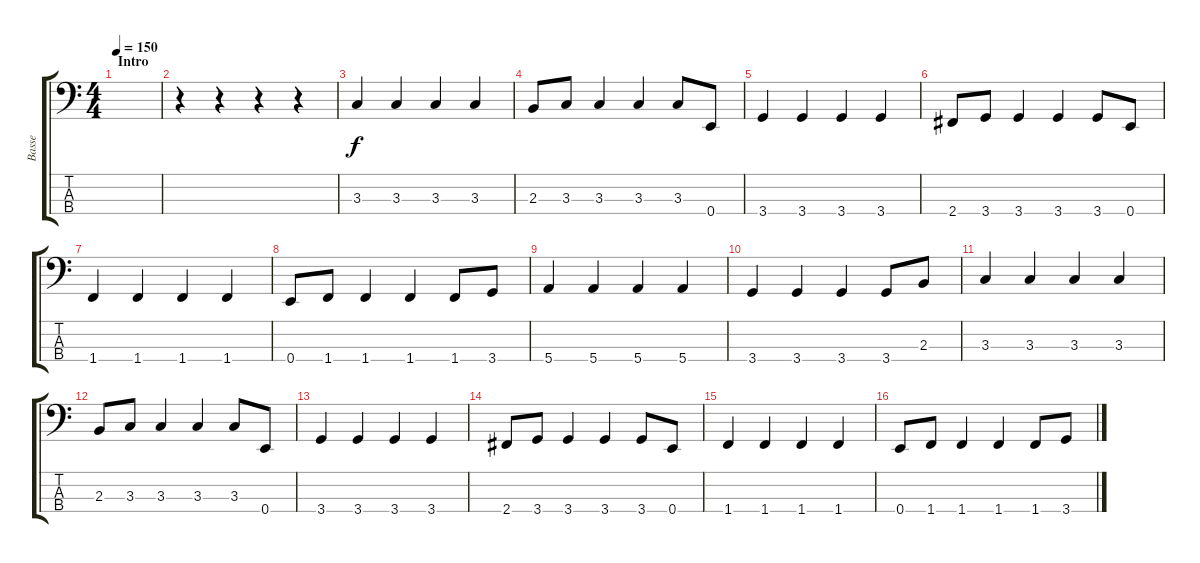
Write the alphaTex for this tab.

\track ("Basse" "Basse") {instrument electricbassfinger}
\staff {score tabs}
\tuning (G2 D2 A1 E1) {hide}
\ts (4 4)
\section ("" "Intro")
\tempo 150
\clef f4
\ks c
|
r.4 r.4 r.4 r.4 |
3.3.4 3.3.4 3.3.4 3.3.4 |
2.3.8 3.3.8 3.3.4 3.3.4 3.3.8 0.4.8 |
3.4.4 3.4.4 3.4.4 3.4.4 |
2.4.8 3.4.8 3.4.4 3.4.4 3.4.8 0.4.8 |
1.4.4 1.4.4 1.4.4 1.4.4 |
0.4.8 1.4.8 1.4.4 1.4.4 1.4.8 3.4.8 |
5.4.4 5.4.4 5.4.4 5.4.4 |
3.4.4 3.4.4 3.4.4 3.4.8 2.3.8 |
3.3.4 3.3.4 3.3.4 3.3.4 |
2.3.8 3.3.8 3.3.4 3.3.4 3.3.8 0.4.8 |
3.4.4 3.4.4 3.4.4 3.4.4 |
2.4.8 3.4.8 3.4.4 3.4.4 3.4.8 0.4.8 |
1.4.4 1.4.4 1.4.4 1.4.4 |
0.4.8 1.4.8 1.4.4 1.4.4 1.4.8 3.4.8
